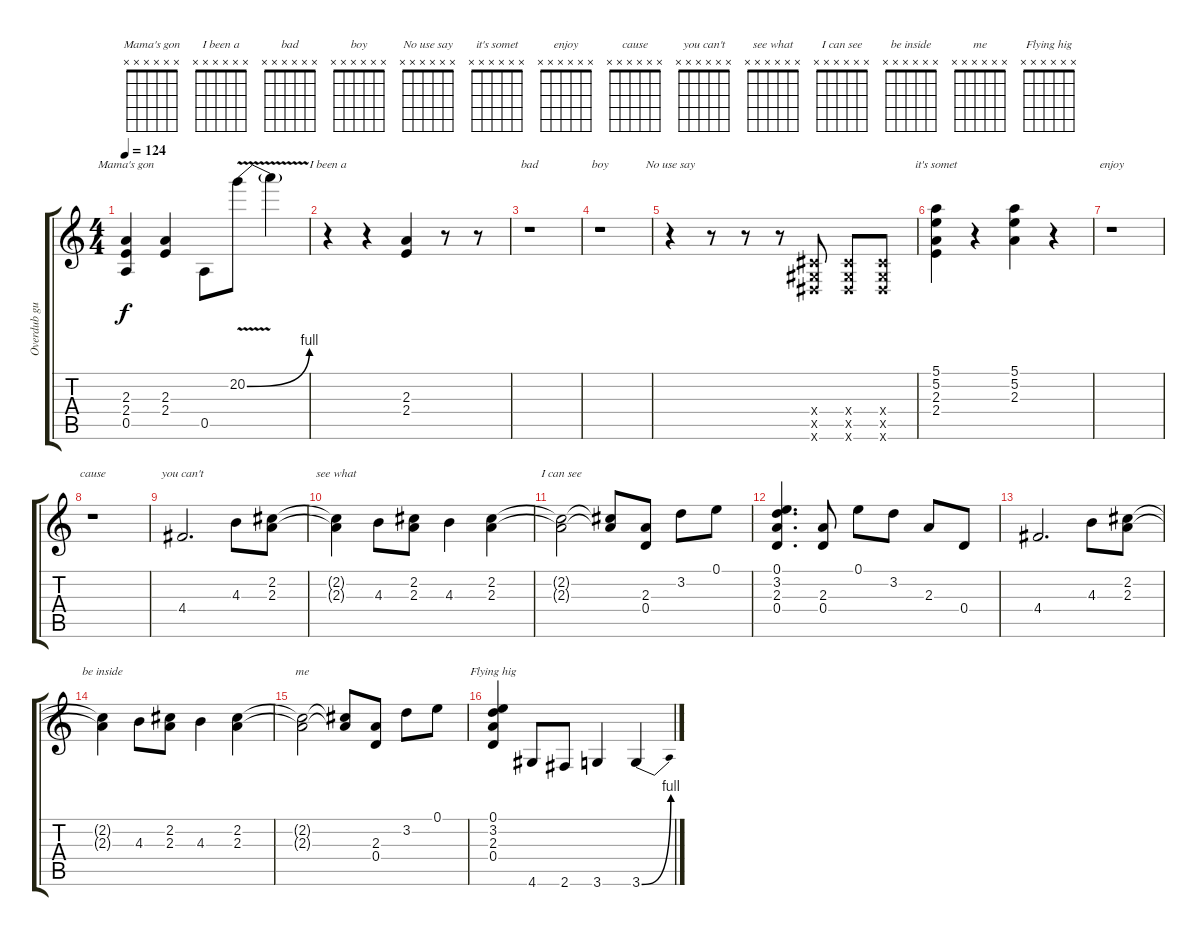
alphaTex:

\track ("Overdub guitar" "Overdub gu") {instrument overdrivenguitar}
\staff {score tabs}
\tuning (E4 B3 G3 D3 A2 E2) {hide}
\chord ("Mama's gon" x x x x x x)
\chord ("I been a " x x x x x x)
\chord ("bad" x x x x x x)
\chord ("boy" x x x x x x)
\chord ("No use say" x x x x x x)
\chord ("it's somet" x x x x x x)
\chord ("enjoy" x x x x x x)
\chord ("cause" x x x x x x)
\chord ("you can't" x x x x x x)
\chord ("see what" x x x x x x)
\chord ("I can see " x x x x x x)
\chord ("be inside " x x x x x x)
\chord ("me" x x x x x x)
\chord ("Flying hig" x x x x x x)
\ts (4 4)
\tempo 124
\clef g2
\ks c
(2.3 2.4 0.5).4{ch "Mama's gon" dy f} (2.3 2.4).4 0.5.8 20.2{be (bend 0 0 60 4) v}.8 20.2{t}.4 |
r.4{ch "I been a "} r.4 (2.3 2.4).4 r.8 r.8 |
r.1{ch "bad"} |
r.1{ch "boy"} |
r.4{ch "No use say"} r.8 r.8 r.8 (-1.4{x} -1.5{x} -1.6{x}).8 (-1.4{x} -1.5{x} -1.6{x}).8 (-1.4{x} -1.5{x} -1.6{x}).8 |
(5.1 5.2 2.3 2.4).4{ch "it's somet"} r.4 (5.1 5.2 2.3).4 r.4 |
r.1{ch "enjoy"} |
r.1{ch "cause"} |
4.4.2{d ch "you can't"} 4.3.8 (2.2 2.3).8 |
(2.2{t} 2.3{t}).4{ch "see what"} 4.3.8 (2.2 2.3).8 4.3.4 (2.2 2.3).4 |
(2.2{t} 2.3{t}).2{ch "I can see "} (2.2{t} 2.3{t}).8 (2.3 0.4).8 3.2.8 0.1.8 |
(0.1 3.2 2.3 0.4).4{d} (2.3 0.4).8 0.1.8 3.2.8 2.3.8 0.4.8 |
4.4.2{d} 4.3.8 (2.2 2.3).8 |
(2.2{t} 2.3{t}).4{ch "be inside "} 4.3.8 (2.2 2.3).8 4.3.4 (2.2 2.3).4 |
(2.2{t} 2.3{t}).2{ch "me"} (2.2{t} 2.3{t}).8 (2.3 0.4).8 3.2.8 0.1.8 |
(0.1 3.2 2.3 0.4).4{ch "Flying hig"} 4.6.8 2.6.8 3.6.4 3.6{be (bend 0 0 60 4)}.4
